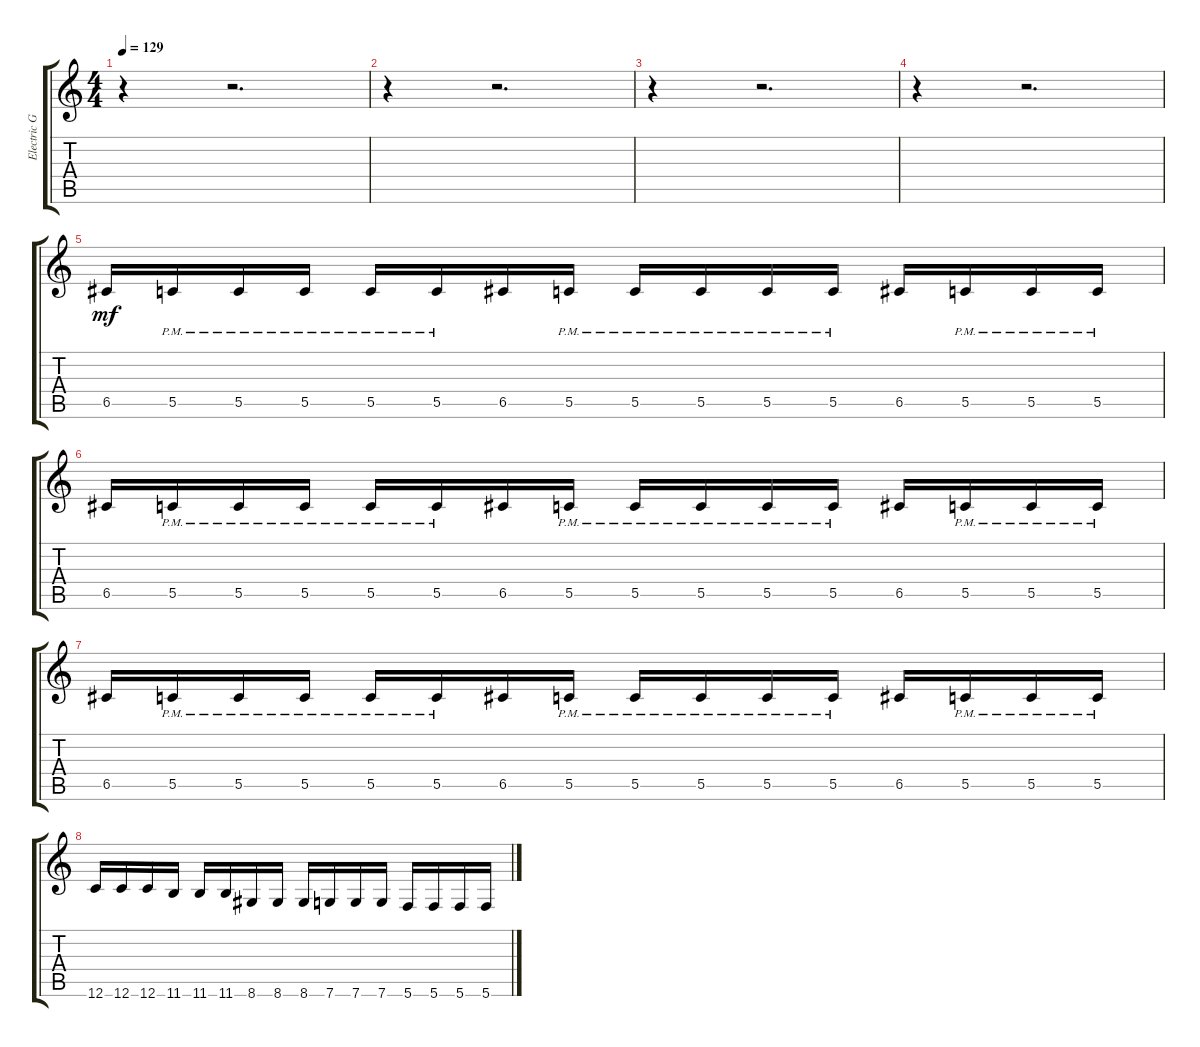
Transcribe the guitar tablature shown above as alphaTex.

\track ("Electric Guitar" "Electric G") {instrument distortionguitar}
\staff {score tabs}
\tuning (D4 A3 F3 C3 G2 C2) {hide}
\ts (4 4)
\tempo 129
\clef g2
\ks c
r.4{dy mf instrument distortionguitar} r.2{d} |
r.4 r.2{d} |
r.4 r.2{d} |
r.4 r.2{d} |
6.5.16 5.5{pm}.16 5.5{pm}.16 5.5{pm}.16 5.5{pm}.16 5.5{pm}.16 6.5.16 5.5{pm}.16 5.5{pm}.16 5.5{pm}.16 5.5{pm}.16 5.5{pm}.16 6.5.16 5.5{pm}.16 5.5{pm}.16 5.5{pm}.16 |
6.5.16 5.5{pm}.16 5.5{pm}.16 5.5{pm}.16 5.5{pm}.16 5.5{pm}.16 6.5.16 5.5{pm}.16 5.5{pm}.16 5.5{pm}.16 5.5{pm}.16 5.5{pm}.16 6.5.16 5.5{pm}.16 5.5{pm}.16 5.5{pm}.16 |
6.5.16 5.5{pm}.16 5.5{pm}.16 5.5{pm}.16 5.5{pm}.16 5.5{pm}.16 6.5.16 5.5{pm}.16 5.5{pm}.16 5.5{pm}.16 5.5{pm}.16 5.5{pm}.16 6.5.16 5.5{pm}.16 5.5{pm}.16 5.5{pm}.16 |
12.6.16 12.6.16 12.6.16 11.6.16 11.6.16 11.6.16 8.6.16 8.6.16 8.6.16 7.6.16 7.6.16 7.6.16 5.6.16 5.6.16 5.6.16 5.6.16
